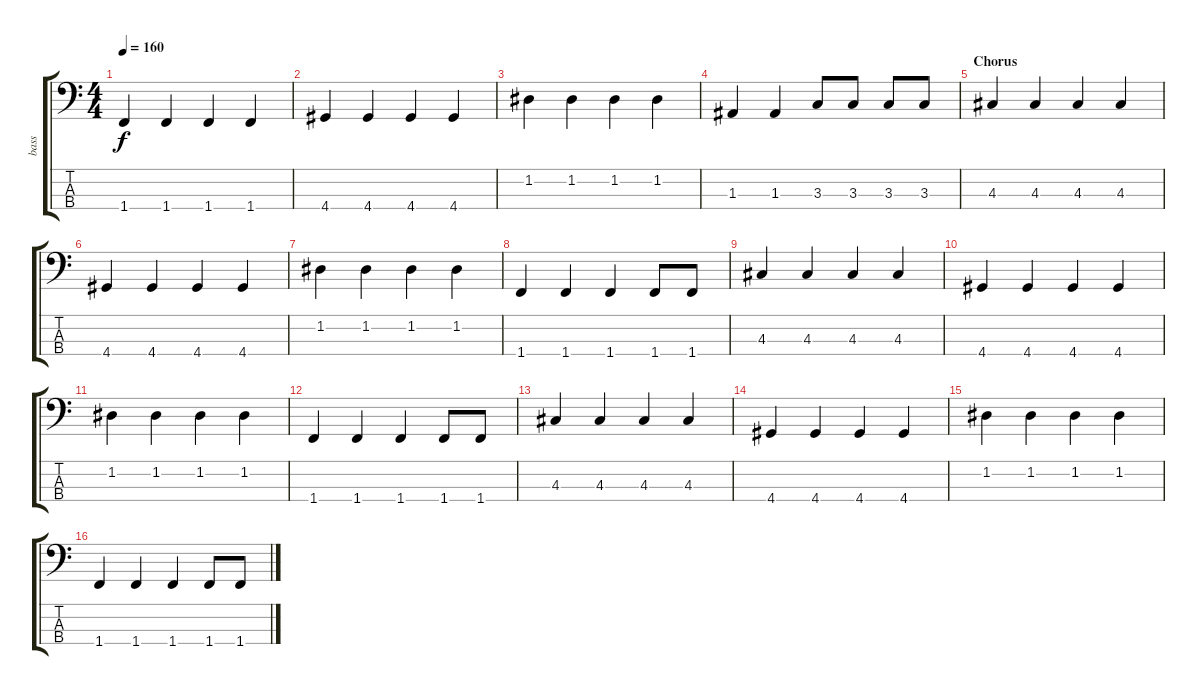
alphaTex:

\track ("bass" "bass") {instrument electricbasspick}
\staff {score tabs}
\tuning (G2 D2 A1 E1) {hide}
\ts (4 4)
\tempo 160
\clef f4
\ks c
1.4.4{dy f} 1.4.4 1.4.4 1.4.4 |
4.4.4 4.4.4 4.4.4 4.4.4 |
1.2.4 1.2.4 1.2.4 1.2.4 |
1.3.4 1.3.4 3.3.8 3.3.8 3.3.8 3.3.8 |
\section ("" "Chorus")
4.3.4 4.3.4 4.3.4 4.3.4 |
4.4.4 4.4.4 4.4.4 4.4.4 |
1.2.4 1.2.4 1.2.4 1.2.4 |
1.4.4 1.4.4 1.4.4 1.4.8 1.4.8 |
4.3.4 4.3.4 4.3.4 4.3.4 |
4.4.4 4.4.4 4.4.4 4.4.4 |
1.2.4 1.2.4 1.2.4 1.2.4 |
1.4.4 1.4.4 1.4.4 1.4.8 1.4.8 |
4.3.4 4.3.4 4.3.4 4.3.4 |
4.4.4 4.4.4 4.4.4 4.4.4 |
1.2.4 1.2.4 1.2.4 1.2.4 |
1.4.4 1.4.4 1.4.4 1.4.8 1.4.8
